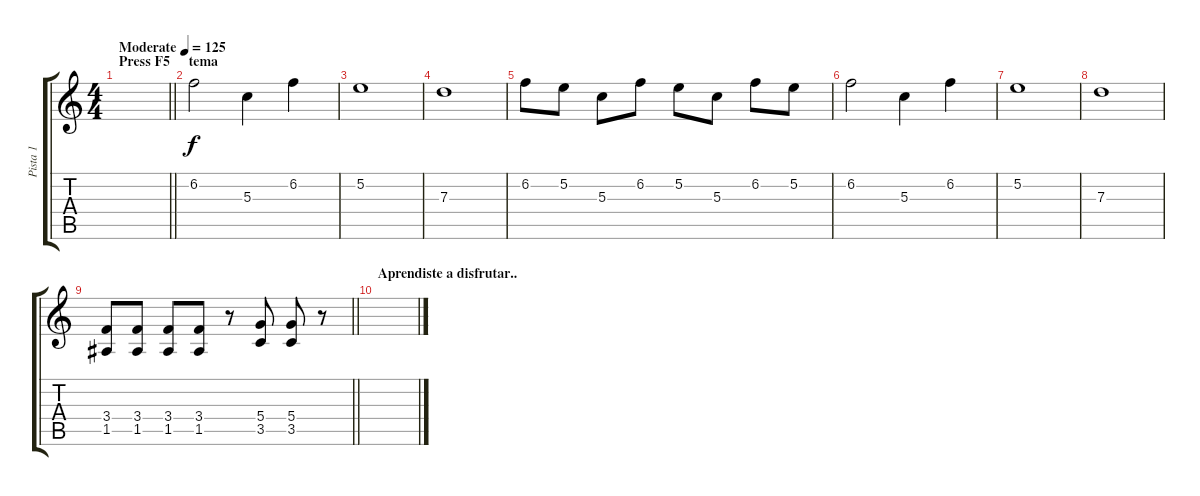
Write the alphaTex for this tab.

\track ("Pista 1" "Pista 1") {instrument overdrivenguitar}
\staff {score tabs}
\tuning (E4 B3 G3 D3 A2 E2) {hide}
\ts (4 4)
\section ("" "Press F5")
\tempo (125 "Moderate")
\clef g2
\barLineRight lightlight
\ks c
|
\section ("" "tema")
6.2.2{volume 11 instrument electricguitarclean} 5.3.4 6.2.4 |
5.2.1 |
7.3.1 |
6.2.8{instrument pad1newage} 5.2.8 5.3.8 6.2.8 5.2.8 5.3.8 6.2.8 5.2.8 |
6.2.2 5.3.4 6.2.4 |
5.2.1 |
7.3.1 |
\barLineRight lightlight
(3.4 1.5).8{instrument overdrivenguitar} (3.4 1.5).8 (3.4 1.5).8 (3.4 1.5).8 r.8 (5.4 3.5).8 (5.4 3.5).8 r.8 |
\section ("" "Aprendiste a disfrutar..")
